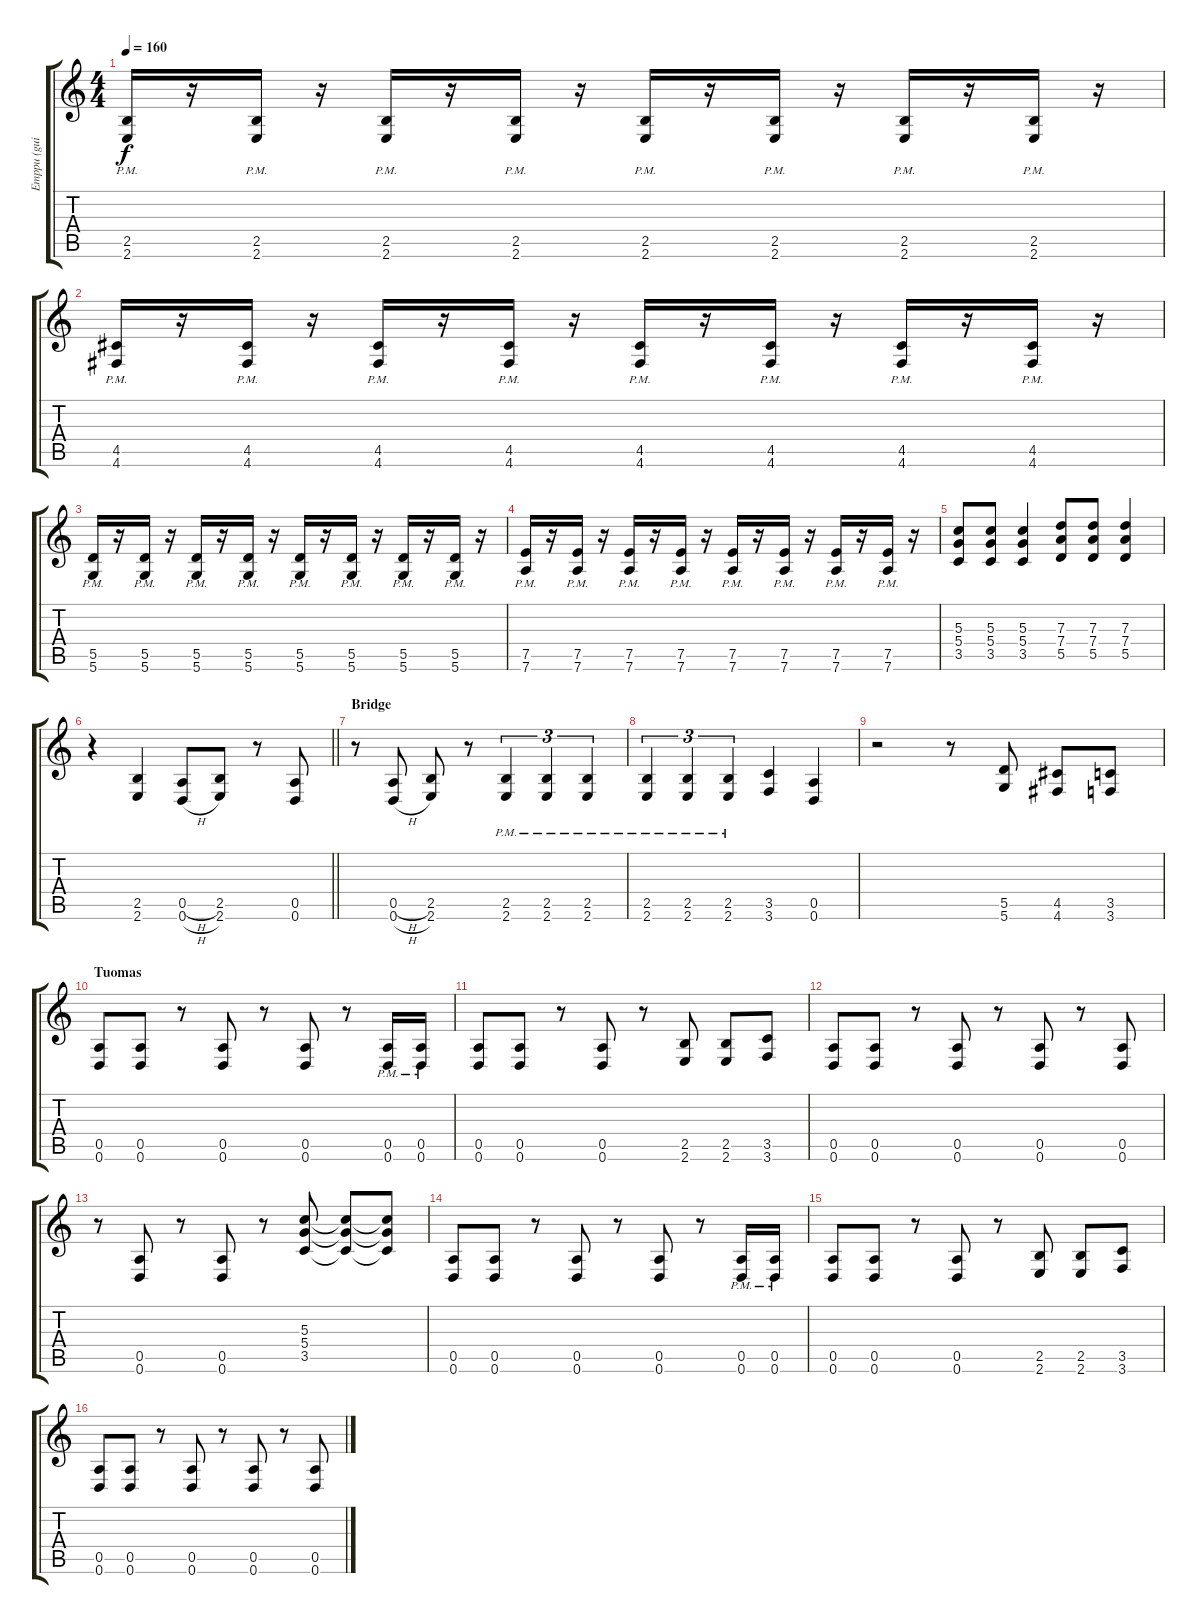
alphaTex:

\track ("Emppu (guitar)" "Emppu (gui") {instrument distortionguitar}
\staff {score tabs}
\tuning (E4 B3 G3 D3 A2 D2) {hide}
\ts (4 4)
\tempo 160
\clef g2
\ks c
(2.5{pm} 2.6{pm}).16{dy f} r.16 (2.5{pm} 2.6{pm}).16 r.16 (2.5{pm} 2.6{pm}).16 r.16 (2.5{pm} 2.6{pm}).16 r.16 (2.5{pm} 2.6{pm}).16 r.16 (2.5{pm} 2.6{pm}).16 r.16 (2.5{pm} 2.6{pm}).16 r.16 (2.5{pm} 2.6{pm}).16 r.16 |
(4.5{pm} 4.6{pm}).16 r.16 (4.5{pm} 4.6{pm}).16 r.16 (4.5{pm} 4.6{pm}).16 r.16 (4.5{pm} 4.6{pm}).16 r.16 (4.5{pm} 4.6{pm}).16 r.16 (4.5{pm} 4.6{pm}).16 r.16 (4.5{pm} 4.6{pm}).16 r.16 (4.5{pm} 4.6{pm}).16 r.16 |
(5.5{pm} 5.6{pm}).16 r.16 (5.5{pm} 5.6{pm}).16 r.16 (5.5{pm} 5.6{pm}).16 r.16 (5.5{pm} 5.6{pm}).16 r.16 (5.5{pm} 5.6{pm}).16 r.16 (5.5{pm} 5.6{pm}).16 r.16 (5.5{pm} 5.6{pm}).16 r.16 (5.5{pm} 5.6{pm}).16 r.16 |
(7.5{pm} 7.6{pm}).16 r.16 (7.5{pm} 7.6{pm}).16 r.16 (7.5{pm} 7.6{pm}).16 r.16 (7.5{pm} 7.6{pm}).16 r.16 (7.5{pm} 7.6{pm}).16 r.16 (7.5{pm} 7.6{pm}).16 r.16 (7.5{pm} 7.6{pm}).16 r.16 (7.5{pm} 7.6{pm}).16 r.16 |
(5.3 5.4 3.5).8 (5.3 5.4 3.5).8 (5.3 5.4 3.5).4 (7.3 7.4 5.5).8 (7.3 7.4 5.5).8 (7.3 7.4 5.5).4 |
\barLineRight lightlight
r.4 (2.5 2.6).4 (0.5{h} 0.6{h}).8 (2.5 2.6).8 r.8 (0.5 0.6).8 |
\section ("" "Bridge")
r.8 (0.5{h} 0.6{h}).8 (2.5 2.6).8 r.8 (2.5{pm} 2.6{pm}).4{tu (3 2)} (2.5{pm} 2.6{pm}).4{tu (3 2)} (2.5{pm} 2.6{pm}).4{tu (3 2)} |
(2.5{pm} 2.6{pm}).4{tu (3 2)} (2.5{pm} 2.6{pm}).4{tu (3 2)} (2.5{pm} 2.6{pm}).4{tu (3 2)} (3.5 3.6).4 (0.5 0.6).4 |
r.2 r.8 (5.5 5.6).8 (4.5 4.6).8 (3.5 3.6).8 |
\section ("" "Tuomas")
(0.5 0.6).8 (0.5 0.6).8 r.8 (0.5 0.6).8 r.8 (0.5 0.6).8 r.8 (0.5{pm} 0.6{pm}).16 (0.5{pm} 0.6{pm}).16 |
(0.5 0.6).8 (0.5 0.6).8 r.8 (0.5 0.6).8 r.8 (2.5 2.6).8 (2.5 2.6).8 (3.5 3.6).8 |
(0.5 0.6).8 (0.5 0.6).8 r.8 (0.5 0.6).8 r.8 (0.5 0.6).8 r.8 (0.5 0.6).8 |
r.8 (0.5 0.6).8 r.8 (0.5 0.6).8 r.8 (5.3 5.4 3.5).8 (5.3{t} 5.4{t} 3.5{t}).8 (5.3{t} 5.4{t} 3.5{t}).8 |
(0.5 0.6).8 (0.5 0.6).8 r.8 (0.5 0.6).8 r.8 (0.5 0.6).8 r.8 (0.5{pm} 0.6{pm}).16 (0.5{pm} 0.6{pm}).16 |
(0.5 0.6).8 (0.5 0.6).8 r.8 (0.5 0.6).8 r.8 (2.5 2.6).8 (2.5 2.6).8 (3.5 3.6).8 |
(0.5 0.6).8 (0.5 0.6).8 r.8 (0.5 0.6).8 r.8 (0.5 0.6).8 r.8 (0.5 0.6).8
